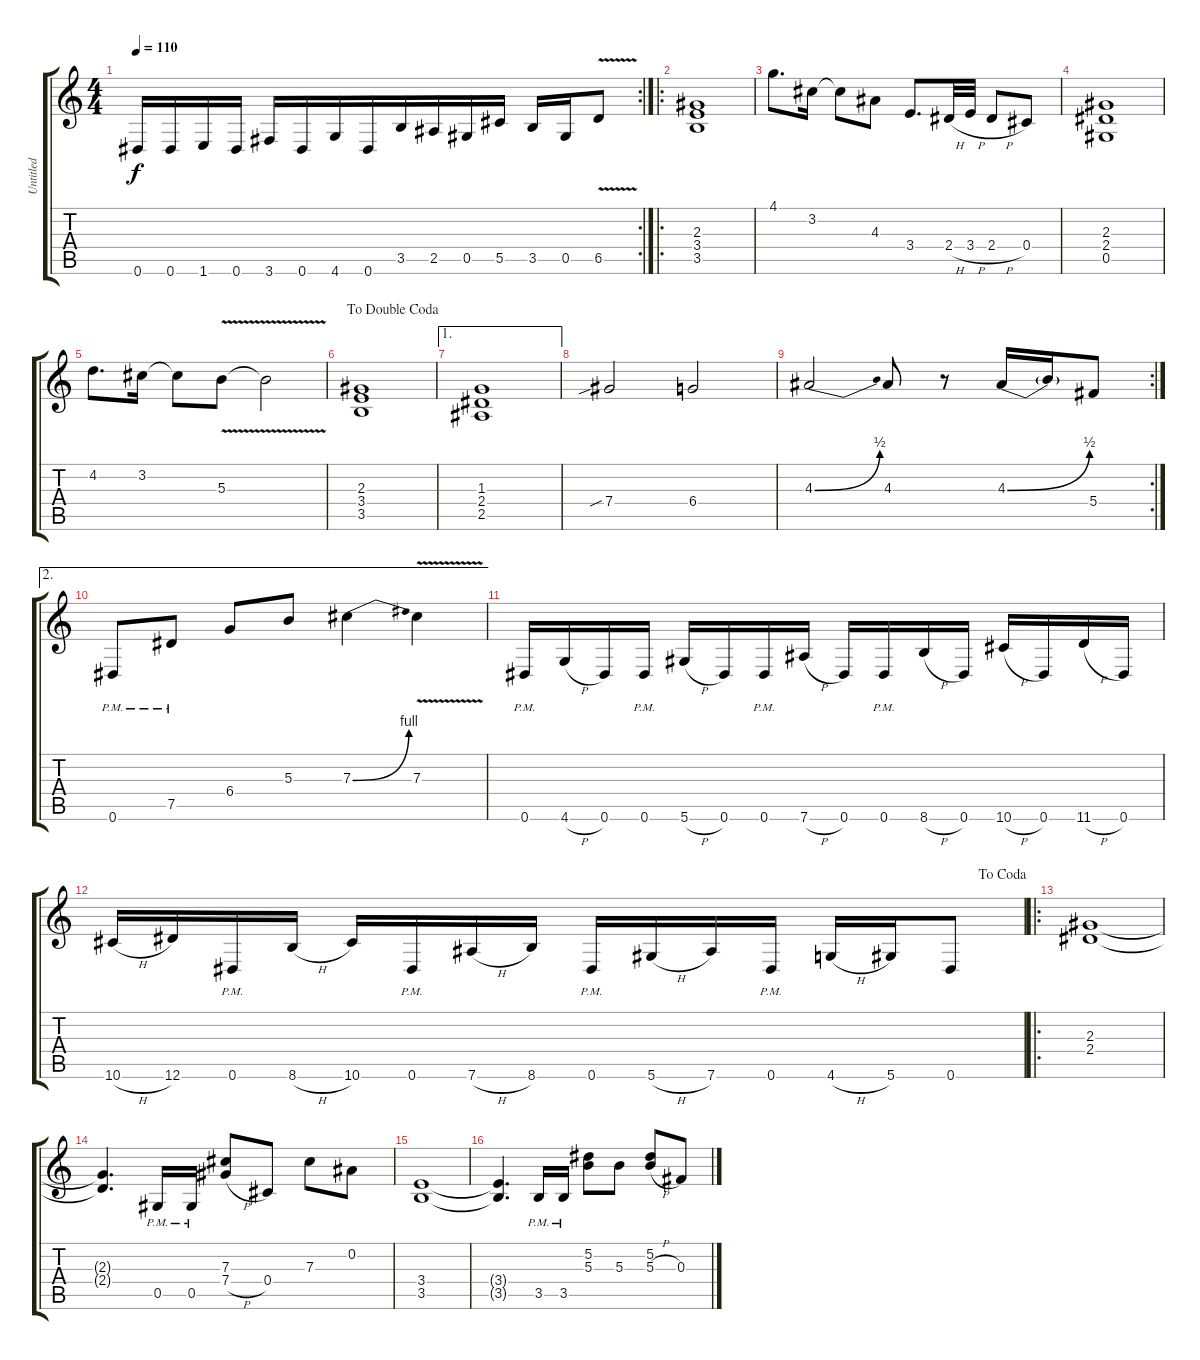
\track ("Untitled" "Untitled") {instrument distortionguitar}
\staff {score tabs}
\tuning (Eb4 Bb3 Gb3 Db3 Ab2 Eb2) {hide}
\rc 2
\ts (4 4)
\tempo 110
\clef g2
\ks c
0.6.16{dy f beam merge} 0.6.16{beam merge} 1.6.16{beam merge} 0.6.16 3.6.16{beam merge} 0.6.16 4.6.16 0.6.16{beam merge} 3.5.16 2.5.16{beam merge} 0.5.16{beam merge} 5.5.16 3.5.16{beam merge} 0.5.16 6.5{v}.8 |
\ro
(2.3 3.4 3.5).1 |
4.1.8{d beam merge} 3.2.16 3.2{t}.8{beam merge} 4.3.8 3.4.8{d beam merge} 2.4{h}.32{beam merge} 3.4{h}.32 2.4{h}.8{beam merge} 0.4.8 |
(2.3 2.4 0.5).1 |
4.2.8{d} 3.2.16 3.2{t}.8{beam merge} 5.3{v}.8{beam merge} 5.3{v t}.2 |
\jump dadoublecoda
(2.3 3.4 3.5).1 |
\ae 1
(1.3 2.4 2.5).1 |
7.4{sib}.2 6.4.2 |
\rc 2
4.3{be (bend 0 0 60 2)}.2 4.3.8 r.8 4.3{be (bend 0 0 60 2)}.16 4.3{t}.16 5.4.8 |
\ae 2
0.6{pm}.8 7.5{pm}.8 6.4.8 5.3.8 7.3{be (bend 0 0 60 4)}.4 7.3{v}.4 |
0.6{pm}.16 4.6{h}.16 0.6.16 0.6{pm}.16 5.6{h}.16 0.6.16 0.6{pm}.16 7.6{h}.16 0.6.16 0.6{pm}.16 8.6{h}.16 0.6.16 10.6{h}.16 0.6.16 11.6{h}.16 0.6.16 |
\jump dacoda
10.6{h}.16 12.6.16 0.6{pm}.16 8.6{h}.16 10.6.16 0.6{pm}.16 7.6{h}.16 8.6.16 0.6{pm}.16 5.6{h}.16 7.6.16 0.6{pm}.16 4.6{h}.16 5.6.16 0.6.8 |
\ro
(2.3 2.4).1 |
(2.3{t} 2.4{t}).4{d} 0.5{pm}.16 0.5{pm}.16 (7.3 7.4{h}).8 0.4.8 7.3.8 0.2.8 |
(3.4 3.5).1 |
(3.4{t} 3.5{t}).4{d} 3.5{pm}.16 3.5{pm}.16 (5.2 5.3).8 5.3.8 (5.2 5.3{h}).8 0.3.8
